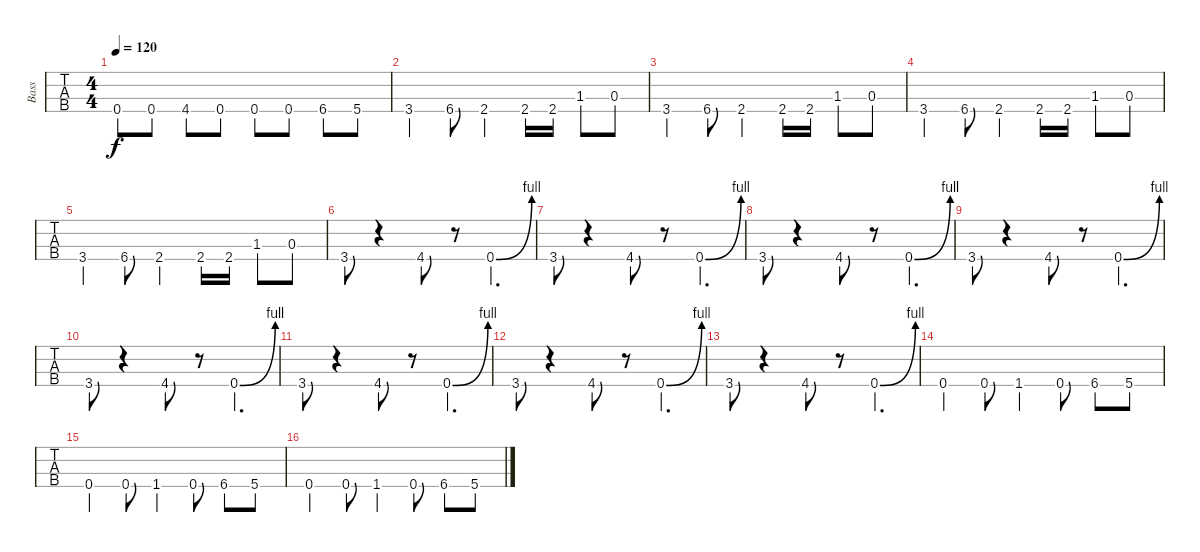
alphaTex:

\track ("Bass" "Bass") {instrument electricbasspick}
\staff {tabs}
\tuning (F2 C2 G1 C1) {hide}
\ts (4 4)
\tempo 120
\clef f4
\ks c
0.4.8{dy f} 0.4.8 4.4.8 0.4.8 0.4.8 0.4.8 6.4.8 5.4.8 |
3.4.4 6.4.8 2.4.4 2.4.16 2.4.16 1.3.8 0.3.8 |
3.4.4 6.4.8 2.4.4 2.4.16 2.4.16 1.3.8 0.3.8 |
3.4.4 6.4.8 2.4.4 2.4.16 2.4.16 1.3.8 0.3.8 |
3.4.4 6.4.8 2.4.4 2.4.16 2.4.16 1.3.8 0.3.8 |
3.4.8 r.4 4.4.8 r.8 0.4{be (bend 0 0 60 4)}.4{d} |
3.4.8 r.4 4.4.8 r.8 0.4{be (bend 0 0 60 4)}.4{d} |
3.4.8 r.4 4.4.8 r.8 0.4{be (bend 0 0 60 4)}.4{d} |
3.4.8 r.4 4.4.8 r.8 0.4{be (bend 0 0 60 4)}.4{d} |
3.4.8 r.4 4.4.8 r.8 0.4{be (bend 0 0 60 4)}.4{d} |
3.4.8 r.4 4.4.8 r.8 0.4{be (bend 0 0 60 4)}.4{d} |
3.4.8 r.4 4.4.8 r.8 0.4{be (bend 0 0 60 4)}.4{d} |
3.4.8 r.4 4.4.8 r.8 0.4{be (bend 0 0 60 4)}.4{d} |
0.4.4 0.4.8 1.4.4 0.4.8 6.4.8 5.4.8 |
0.4.4 0.4.8 1.4.4 0.4.8 6.4.8 5.4.8 |
0.4.4 0.4.8 1.4.4 0.4.8 6.4.8 5.4.8
